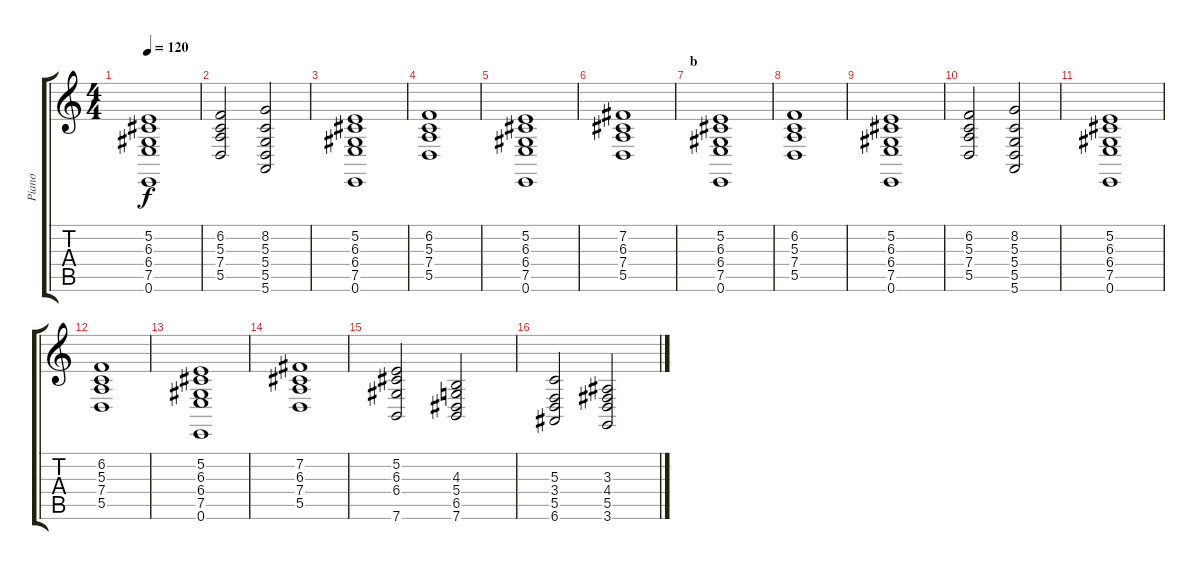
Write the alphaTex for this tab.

\track ("Piano" "Piano") {instrument acousticgrandpiano}
\staff {score tabs}
\tuning (E4 B3 G3 D3 A2 E2) {hide}
\ts (4 4)
\tempo 120
\clef g2
\ks c
(5.2 6.3 6.4 7.5 0.6).1{dy f} |
(6.2 5.3 7.4 5.5).2 (8.2 5.3 5.4 5.5 5.6).2 |
(5.2 6.3 6.4 7.5 0.6).1 |
(6.2 5.3 7.4 5.5).1 |
(5.2 6.3 6.4 7.5 0.6).1 |
(7.2 6.3 7.4 5.5).1 |
\section ("" "b")
(5.2 6.3 6.4 7.5 0.6).1 |
(6.2 5.3 7.4 5.5).1 |
(5.2 6.3 6.4 7.5 0.6).1 |
(6.2 5.3 7.4 5.5).2 (8.2 5.3 5.4 5.5 5.6).2 |
(5.2 6.3 6.4 7.5 0.6).1 |
(6.2 5.3 7.4 5.5).1 |
(5.2 6.3 6.4 7.5 0.6).1 |
(7.2 6.3 7.4 5.5).1 |
(5.2 6.3 6.4 7.6).2 (4.3 5.4 6.5 7.6).2 |
(5.3 3.4 5.5 6.6).2 (3.3 4.4 5.5 3.6).2
